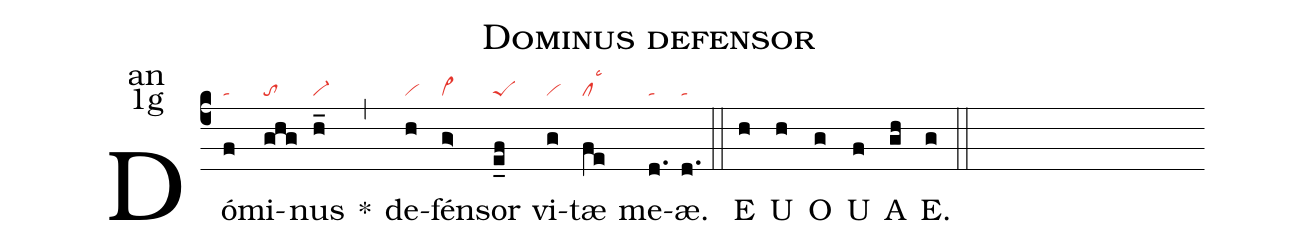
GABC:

name:Dominus defensor;
office-part:an;
mode:1g;
nabc-lines:1;
%%
(c4)Dó(f|ta)mi(ghg|to)nus(h_|vi-) <sp>*</sp>(,) de(h|vi)fén(g>|vi>)sor(e_f|peS) vi(g|vi)tæ(fe|cllsc3) me(d.|ta)æ.(d.|ta) (::)
<eu>E(h) U(h) O(g) U(f) A(gh) E.(g) </eu>(::)
